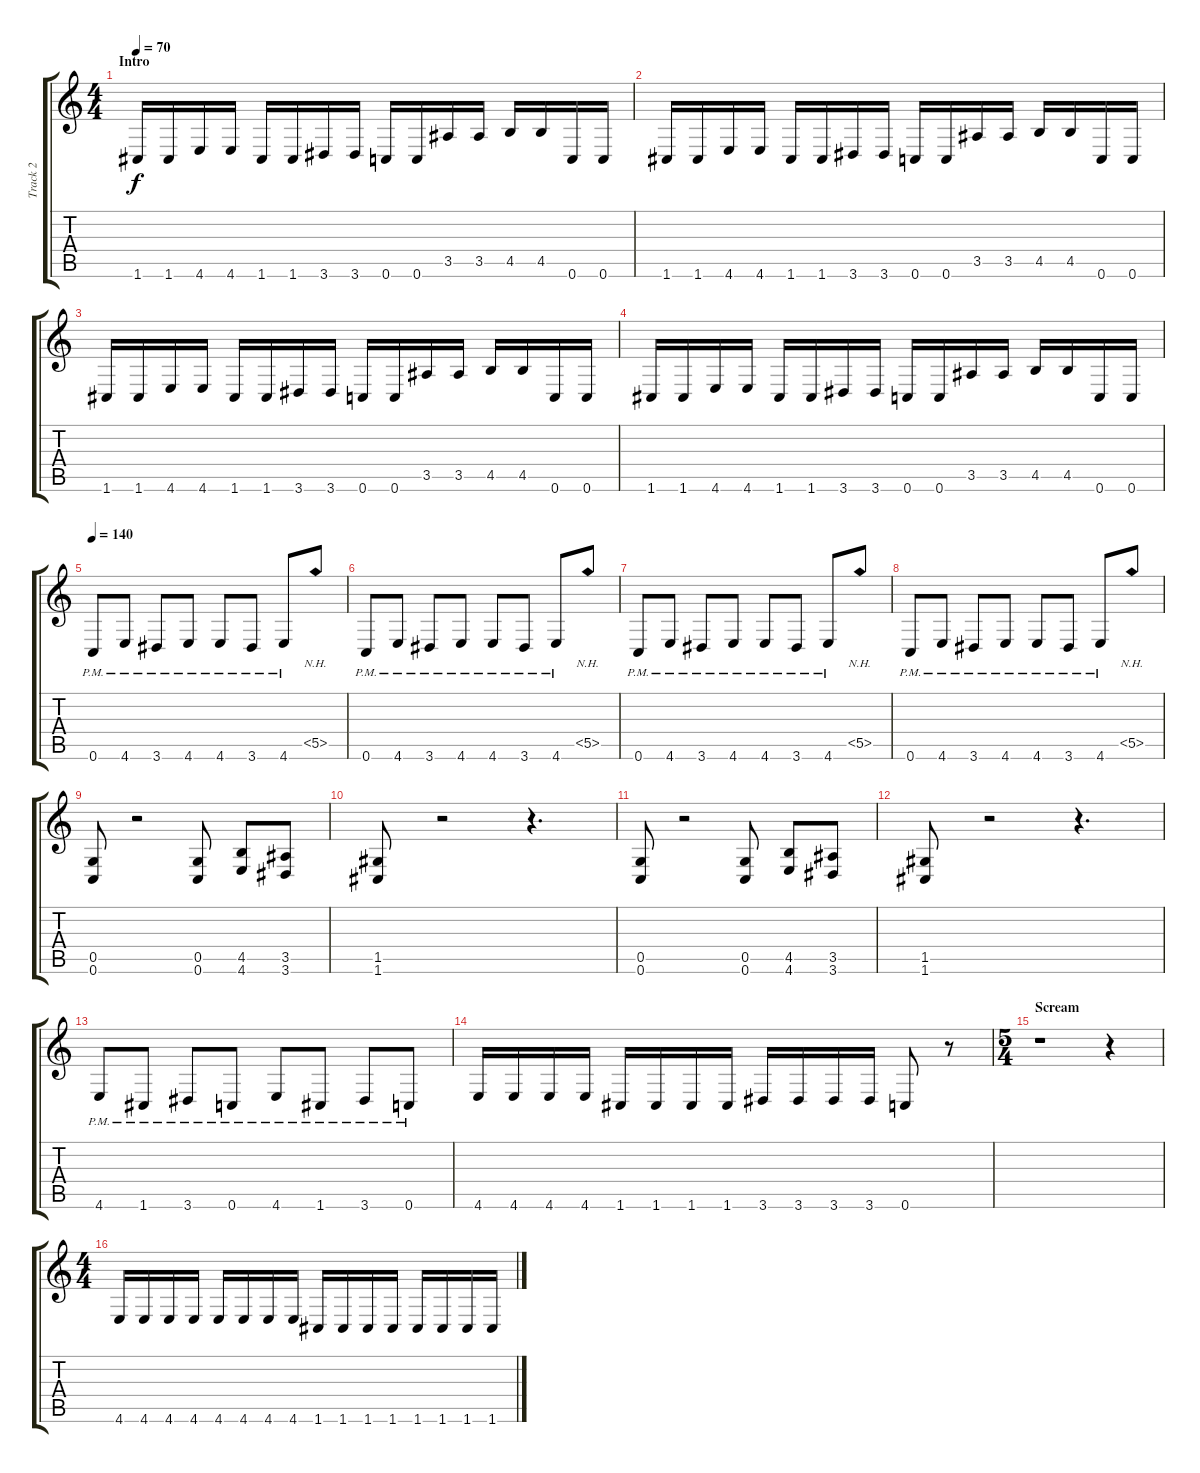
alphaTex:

\track ("Track 2" "Track 2") {instrument overdrivenguitar}
\staff {score tabs}
\tuning (D4 A3 F3 C3 G2 C2) {hide}
\ts (4 4)
\section ("" "Intro")
\tempo 70
\tempo 155
\tempo 70
\clef g2
\ks c
1.6.16{dy f instrument overdrivenguitar} 1.6.16 4.6.16 4.6.16 1.6.16 1.6.16 3.6.16 3.6.16 0.6.16 0.6.16 3.5.16 3.5.16 4.5.16 4.5.16 0.6.16 0.6.16 |
1.6.16 1.6.16 4.6.16 4.6.16 1.6.16 1.6.16 3.6.16 3.6.16 0.6.16 0.6.16 3.5.16 3.5.16 4.5.16 4.5.16 0.6.16 0.6.16 |
1.6.16 1.6.16 4.6.16 4.6.16 1.6.16 1.6.16 3.6.16 3.6.16 0.6.16 0.6.16 3.5.16 3.5.16 4.5.16 4.5.16 0.6.16 0.6.16 |
1.6.16 1.6.16 4.6.16 4.6.16 1.6.16 1.6.16 3.6.16 3.6.16 0.6.16 0.6.16 3.5.16 3.5.16 4.5.16 4.5.16 0.6.16 0.6.16 |
\tempo 140
0.6{pm}.8 4.6{pm}.8 3.6{pm}.8 4.6{pm}.8 4.6{pm}.8 3.6{pm}.8 4.6{pm}.8 5.5{nh}.8 |
0.6{pm}.8 4.6{pm}.8 3.6{pm}.8 4.6{pm}.8 4.6{pm}.8 3.6{pm}.8 4.6{pm}.8 5.5{nh}.8 |
0.6{pm}.8 4.6{pm}.8 3.6{pm}.8 4.6{pm}.8 4.6{pm}.8 3.6{pm}.8 4.6{pm}.8 5.5{nh}.8 |
0.6{pm}.8 4.6{pm}.8 3.6{pm}.8 4.6{pm}.8 4.6{pm}.8 3.6{pm}.8 4.6{pm}.8 5.5{nh}.8 |
(0.5 0.6).8 r.2 (0.5 0.6).8 (4.5 4.6).8 (3.5 3.6).8 |
(1.5 1.6).8 r.2 r.4{d} |
(0.5 0.6).8 r.2 (0.5 0.6).8 (4.5 4.6).8 (3.5 3.6).8 |
(1.5 1.6).8 r.2 r.4{d} |
4.6{pm}.8 1.6{pm}.8 3.6{pm}.8 0.6{pm}.8 4.6{pm}.8 1.6{pm}.8 3.6{pm}.8 0.6{pm}.8 |
4.6.16 4.6.16 4.6.16 4.6.16 1.6.16 1.6.16 1.6.16 1.6.16 3.6.16 3.6.16 3.6.16 3.6.16 0.6.8 r.8 |
\ts (5 4)
\section ("" "Scream")
r.1 r.4 |
\ts (4 4)
4.6.16 4.6.16 4.6.16 4.6.16 4.6.16 4.6.16 4.6.16 4.6.16 1.6.16 1.6.16 1.6.16 1.6.16 1.6.16 1.6.16 1.6.16 1.6.16
